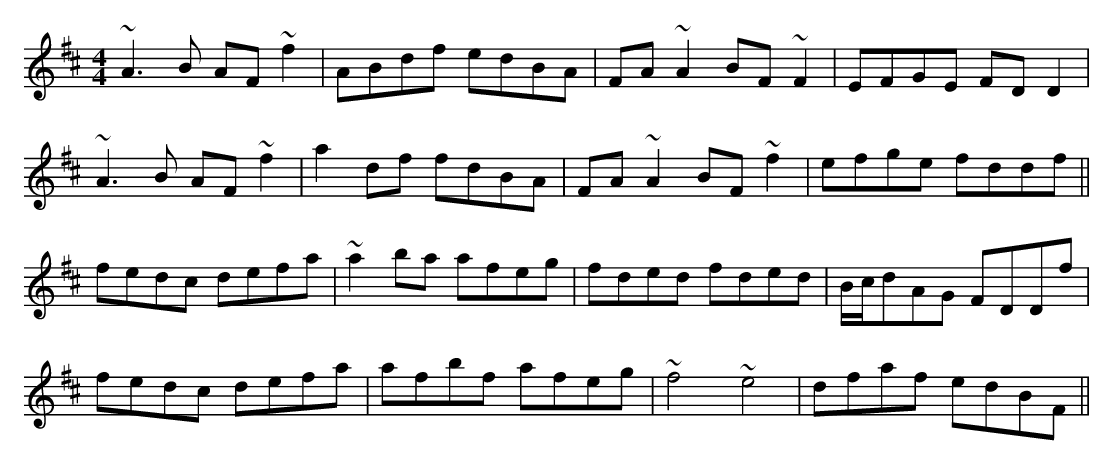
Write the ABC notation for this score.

X:1
M:4/4
K:D
~A3B AF~f2|ABdf edBA|FA~A2 BF~F2|EFGE FDD2|
~A3B AF~f2|a2df fdBA|FA~A2 BF~f2|efge fddf||
fedc defa|~a2ba afeg|fded fded|B/c/dAG FDDf|
fedc defa|afbf afeg|~f4 ~e4|dfaf edBF||
